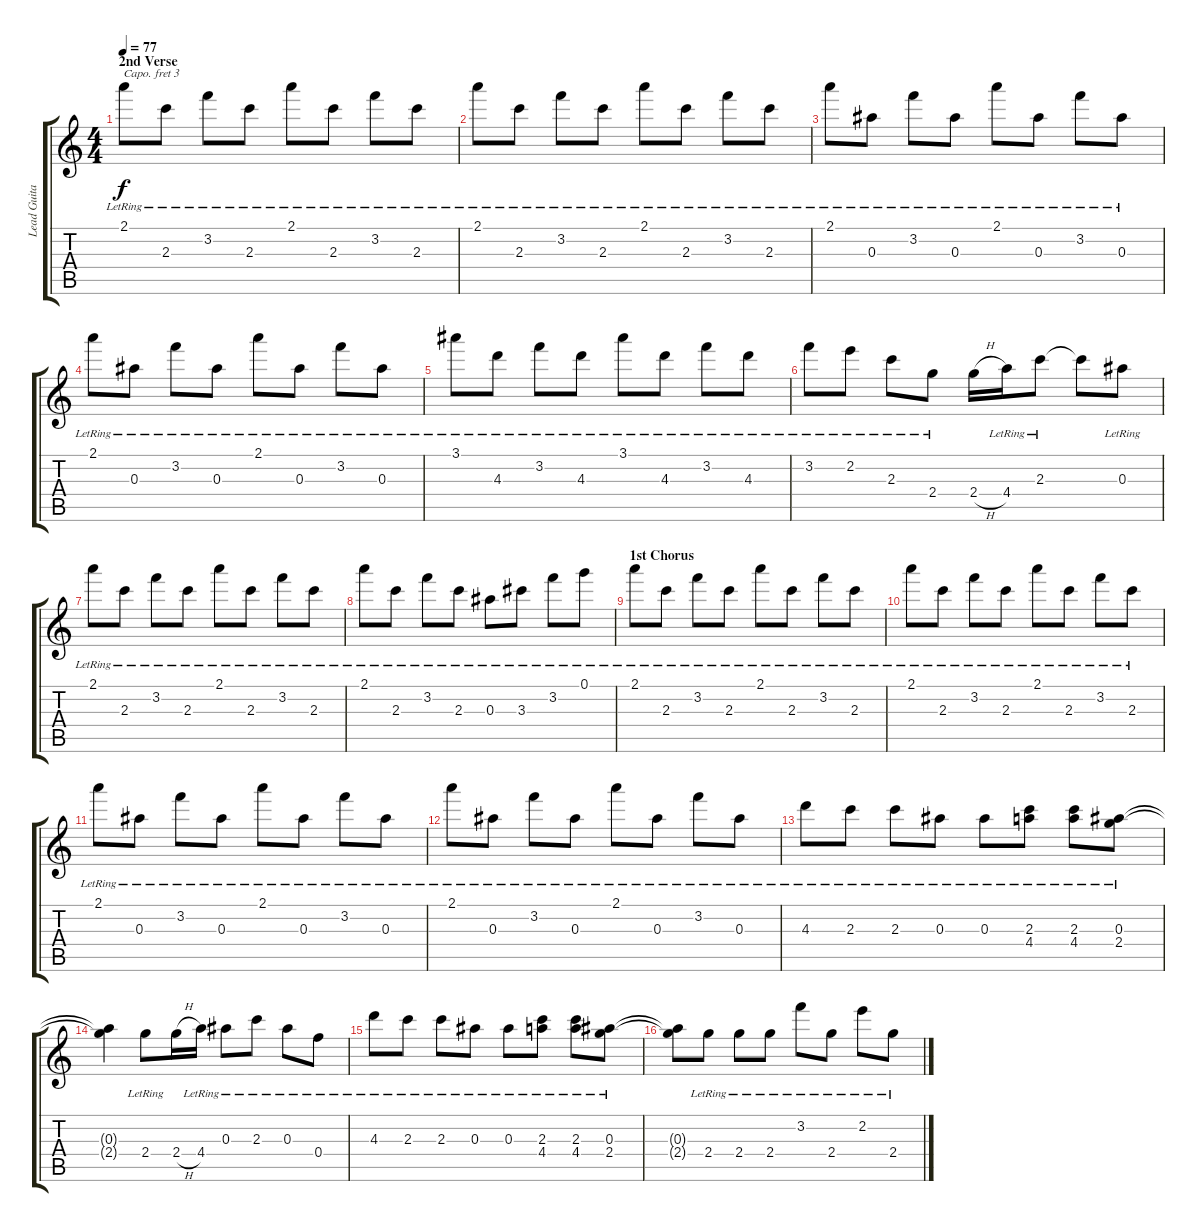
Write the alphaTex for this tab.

\track ("Lead Guitar 1" "Lead Guita") {instrument electricguitarjazz}
\staff {score tabs}
\capo 3
\tuning (E5 B4 G4 D4 A3 E3) {hide}
\ts (4 4)
\section ("" "2nd Verse")
\tempo 77
\clef g2
\ks c
2.1{lr}.8{dy f} 2.3{lr}.8 3.2{lr}.8 2.3{lr}.8 2.1{lr}.8 2.3{lr}.8 3.2{lr}.8 2.3{lr}.8 |
2.1{lr}.8 2.3{lr}.8 3.2{lr}.8 2.3{lr}.8 2.1{lr}.8 2.3{lr}.8 3.2{lr}.8 2.3{lr}.8 |
2.1{lr}.8 0.3{lr}.8 3.2{lr}.8 0.3{lr}.8 2.1{lr}.8 0.3{lr}.8 3.2{lr}.8 0.3{lr}.8 |
2.1{lr}.8 0.3{lr}.8 3.2{lr}.8 0.3{lr}.8 2.1{lr}.8 0.3{lr}.8 3.2{lr}.8 0.3{lr}.8 |
3.1{lr}.8 4.3{lr}.8 3.2{lr}.8 4.3{lr}.8 3.1{lr}.8 4.3{lr}.8 3.2{lr}.8 4.3{lr}.8 |
3.2{lr}.8 2.2{lr}.8 2.3{lr}.8 2.4{lr}.8 2.4{h}.16 4.4{lr}.16 2.3{lr}.8 2.3{t}.8 0.3{lr}.8 |
2.1{lr}.8 2.3{lr}.8 3.2{lr}.8 2.3{lr}.8 2.1{lr}.8 2.3{lr}.8 3.2{lr}.8 2.3{lr}.8 |
2.1{lr}.8 2.3{lr}.8 3.2{lr}.8 2.3{lr}.8 0.3{lr}.8 3.3{lr}.8 3.2{lr}.8 0.1{lr}.8 |
\section ("" "1st Chorus")
2.1{lr}.8 2.3{lr}.8 3.2{lr}.8 2.3{lr}.8 2.1{lr}.8 2.3{lr}.8 3.2{lr}.8 2.3{lr}.8 |
2.1{lr}.8 2.3{lr}.8 3.2{lr}.8 2.3{lr}.8 2.1{lr}.8 2.3{lr}.8 3.2{lr}.8 2.3{lr}.8 |
2.1{lr}.8 0.3{lr}.8 3.2{lr}.8 0.3{lr}.8 2.1{lr}.8 0.3{lr}.8 3.2{lr}.8 0.3{lr}.8 |
2.1{lr}.8 0.3{lr}.8 3.2{lr}.8 0.3{lr}.8 2.1{lr}.8 0.3{lr}.8 3.2{lr}.8 0.3{lr}.8 |
4.3{lr}.8 2.3{lr}.8 2.3{lr}.8 0.3{lr}.8 0.3{lr}.8 (2.3{lr} 4.4{lr}).8 (2.3{lr} 4.4{lr}).8 (0.3{lr} 2.4{lr}).8 |
(0.3{t} 2.4{t}).4 2.4{lr}.8 2.4{h}.16 4.4{lr}.16 0.3{lr}.8 2.3{lr}.8 0.3{lr}.8 0.4{lr}.8 |
4.3{lr}.8 2.3{lr}.8 2.3{lr}.8 0.3{lr}.8 0.3{lr}.8 (2.3{lr} 4.4{lr}).8 (2.3{lr} 4.4{lr}).8 (0.3{lr} 2.4{lr}).8 |
(0.3{t} 2.4{t}).8 2.4{lr}.8 2.4{lr}.8 2.4{lr}.8 3.2{lr}.8 2.4{lr}.8 2.2{lr}.8 2.4{lr}.8
